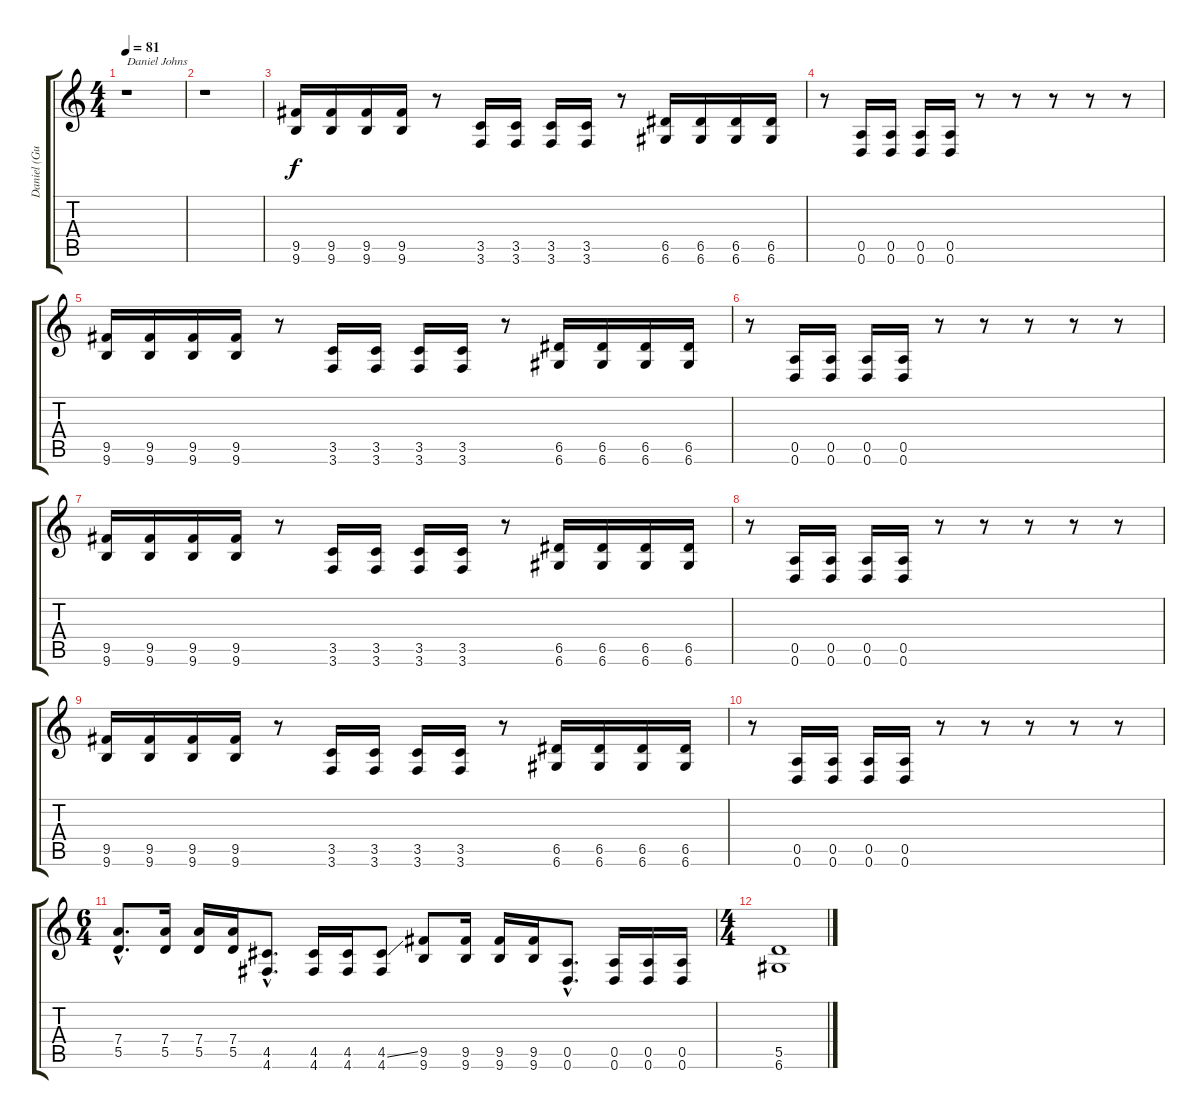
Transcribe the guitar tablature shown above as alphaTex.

\track ("Daniel (Guitarra)" "Daniel (Gu") {instrument distortionguitar}
\staff {score tabs}
\tuning (E4 B3 G3 D3 A2 D2) {hide}
\ts (4 4)
\tempo 81
\clef g2
\ks c
r.1{txt "Daniel Johns" dy f instrument distortionguitar} |
r.1 |
(9.5 9.6).16 (9.5 9.6).16 (9.5 9.6).16 (9.5 9.6).16 r.8 (3.5 3.6).16 (3.5 3.6).16 (3.5 3.6).16 (3.5 3.6).16 r.8 (6.5 6.6).16 (6.5 6.6).16 (6.5 6.6).16 (6.5 6.6).16 |
r.8 (0.5 0.6).16 (0.5 0.6).16 (0.5 0.6).16 (0.5 0.6).16 r.8 r.8 r.8 r.8 r.8 |
(9.5 9.6).16 (9.5 9.6).16 (9.5 9.6).16 (9.5 9.6).16 r.8 (3.5 3.6).16 (3.5 3.6).16 (3.5 3.6).16 (3.5 3.6).16 r.8 (6.5 6.6).16 (6.5 6.6).16 (6.5 6.6).16 (6.5 6.6).16 |
r.8 (0.5 0.6).16 (0.5 0.6).16 (0.5 0.6).16 (0.5 0.6).16 r.8 r.8 r.8 r.8 r.8 |
(9.5 9.6).16 (9.5 9.6).16 (9.5 9.6).16 (9.5 9.6).16 r.8 (3.5 3.6).16 (3.5 3.6).16 (3.5 3.6).16 (3.5 3.6).16 r.8 (6.5 6.6).16 (6.5 6.6).16 (6.5 6.6).16 (6.5 6.6).16 |
r.8 (0.5 0.6).16 (0.5 0.6).16 (0.5 0.6).16 (0.5 0.6).16 r.8 r.8 r.8 r.8 r.8 |
(9.5 9.6).16 (9.5 9.6).16 (9.5 9.6).16 (9.5 9.6).16 r.8 (3.5 3.6).16 (3.5 3.6).16 (3.5 3.6).16 (3.5 3.6).16 r.8 (6.5 6.6).16 (6.5 6.6).16 (6.5 6.6).16 (6.5 6.6).16 |
r.8 (0.5 0.6).16 (0.5 0.6).16 (0.5 0.6).16 (0.5 0.6).16 r.8 r.8 r.8 r.8 r.8 |
\ts (6 4)
(7.4{hac} 5.5{hac}).8{d} (7.4 5.5).16 (7.4 5.5).16 (7.4 5.5).16 (4.5{hac} 4.6{hac}).8{d} (4.5 4.6).16 (4.5 4.6).16 (4.5{ss} 4.6).8 (9.5 9.6).8 (9.5 9.6).16 (9.5 9.6).16 (9.5 9.6).16 (0.5{hac} 0.6{hac}).8{d} (0.5 0.6).16 (0.5 0.6).16 (0.5 0.6).16 |
\ts (4 4)
(5.5 6.6).1
